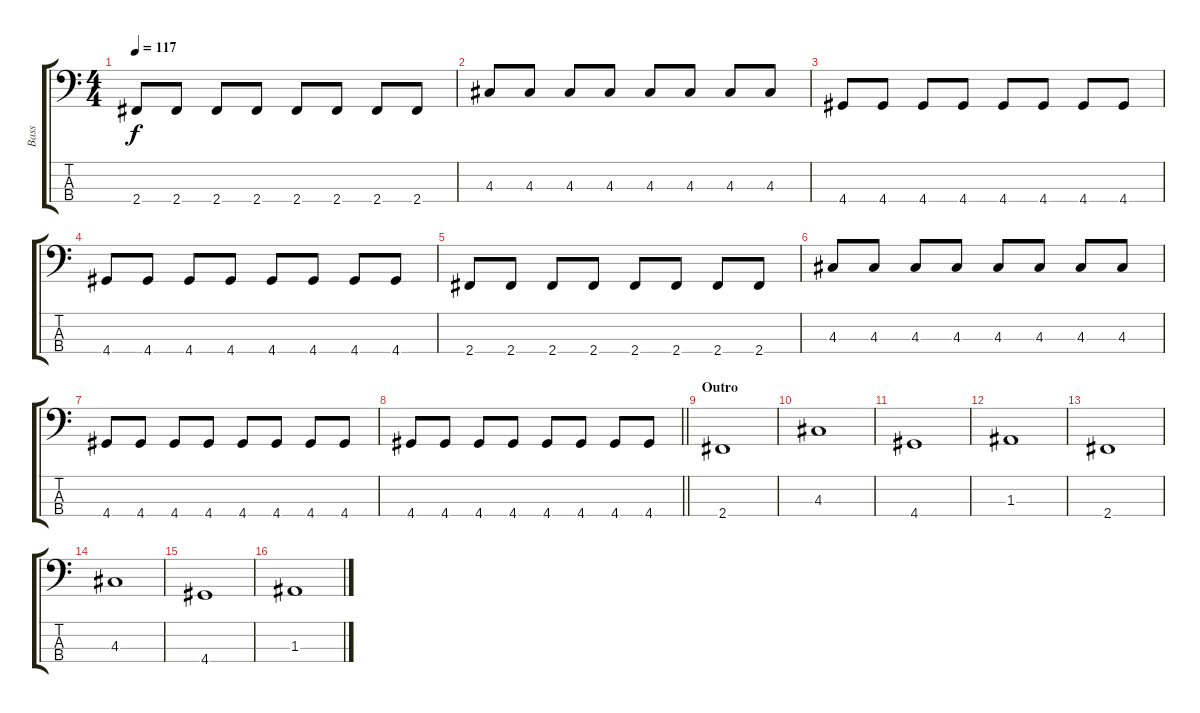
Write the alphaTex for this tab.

\track ("Bass" "Bass") {instrument electricbasspick}
\staff {score tabs}
\tuning (G2 D2 A1 E1) {hide}
\ts (4 4)
\tempo 117
\clef f4
\ks c
2.4.8{dy f} 2.4.8 2.4.8 2.4.8 2.4.8 2.4.8 2.4.8 2.4.8 |
4.3.8 4.3.8 4.3.8 4.3.8 4.3.8 4.3.8 4.3.8 4.3.8 |
4.4.8 4.4.8 4.4.8 4.4.8 4.4.8 4.4.8 4.4.8 4.4.8 |
4.4.8 4.4.8 4.4.8 4.4.8 4.4.8 4.4.8 4.4.8 4.4.8 |
2.4.8 2.4.8 2.4.8 2.4.8 2.4.8 2.4.8 2.4.8 2.4.8 |
4.3.8 4.3.8 4.3.8 4.3.8 4.3.8 4.3.8 4.3.8 4.3.8 |
4.4.8 4.4.8 4.4.8 4.4.8 4.4.8 4.4.8 4.4.8 4.4.8 |
\barLineRight lightlight
4.4.8 4.4.8 4.4.8 4.4.8 4.4.8 4.4.8 4.4.8 4.4.8 |
\section ("" "Outro")
2.4.1 |
4.3.1 |
4.4.1 |
1.3.1 |
2.4.1 |
4.3.1 |
4.4.1 |
1.3.1
